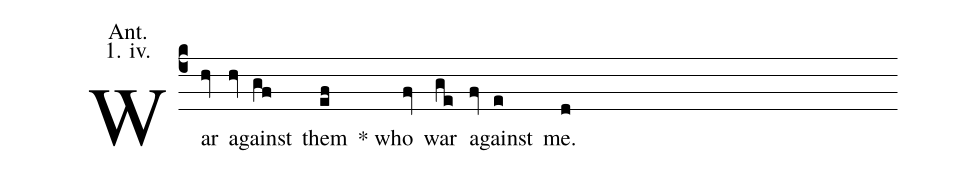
annotation: Ant.;
annotation: 1. iv.;
%%
(c4) War(hv) a(hv)gainst(gf) them(ef) <sp>*</sp> who(fv) war(ge) a(fv)gainst(e) me.(d)
